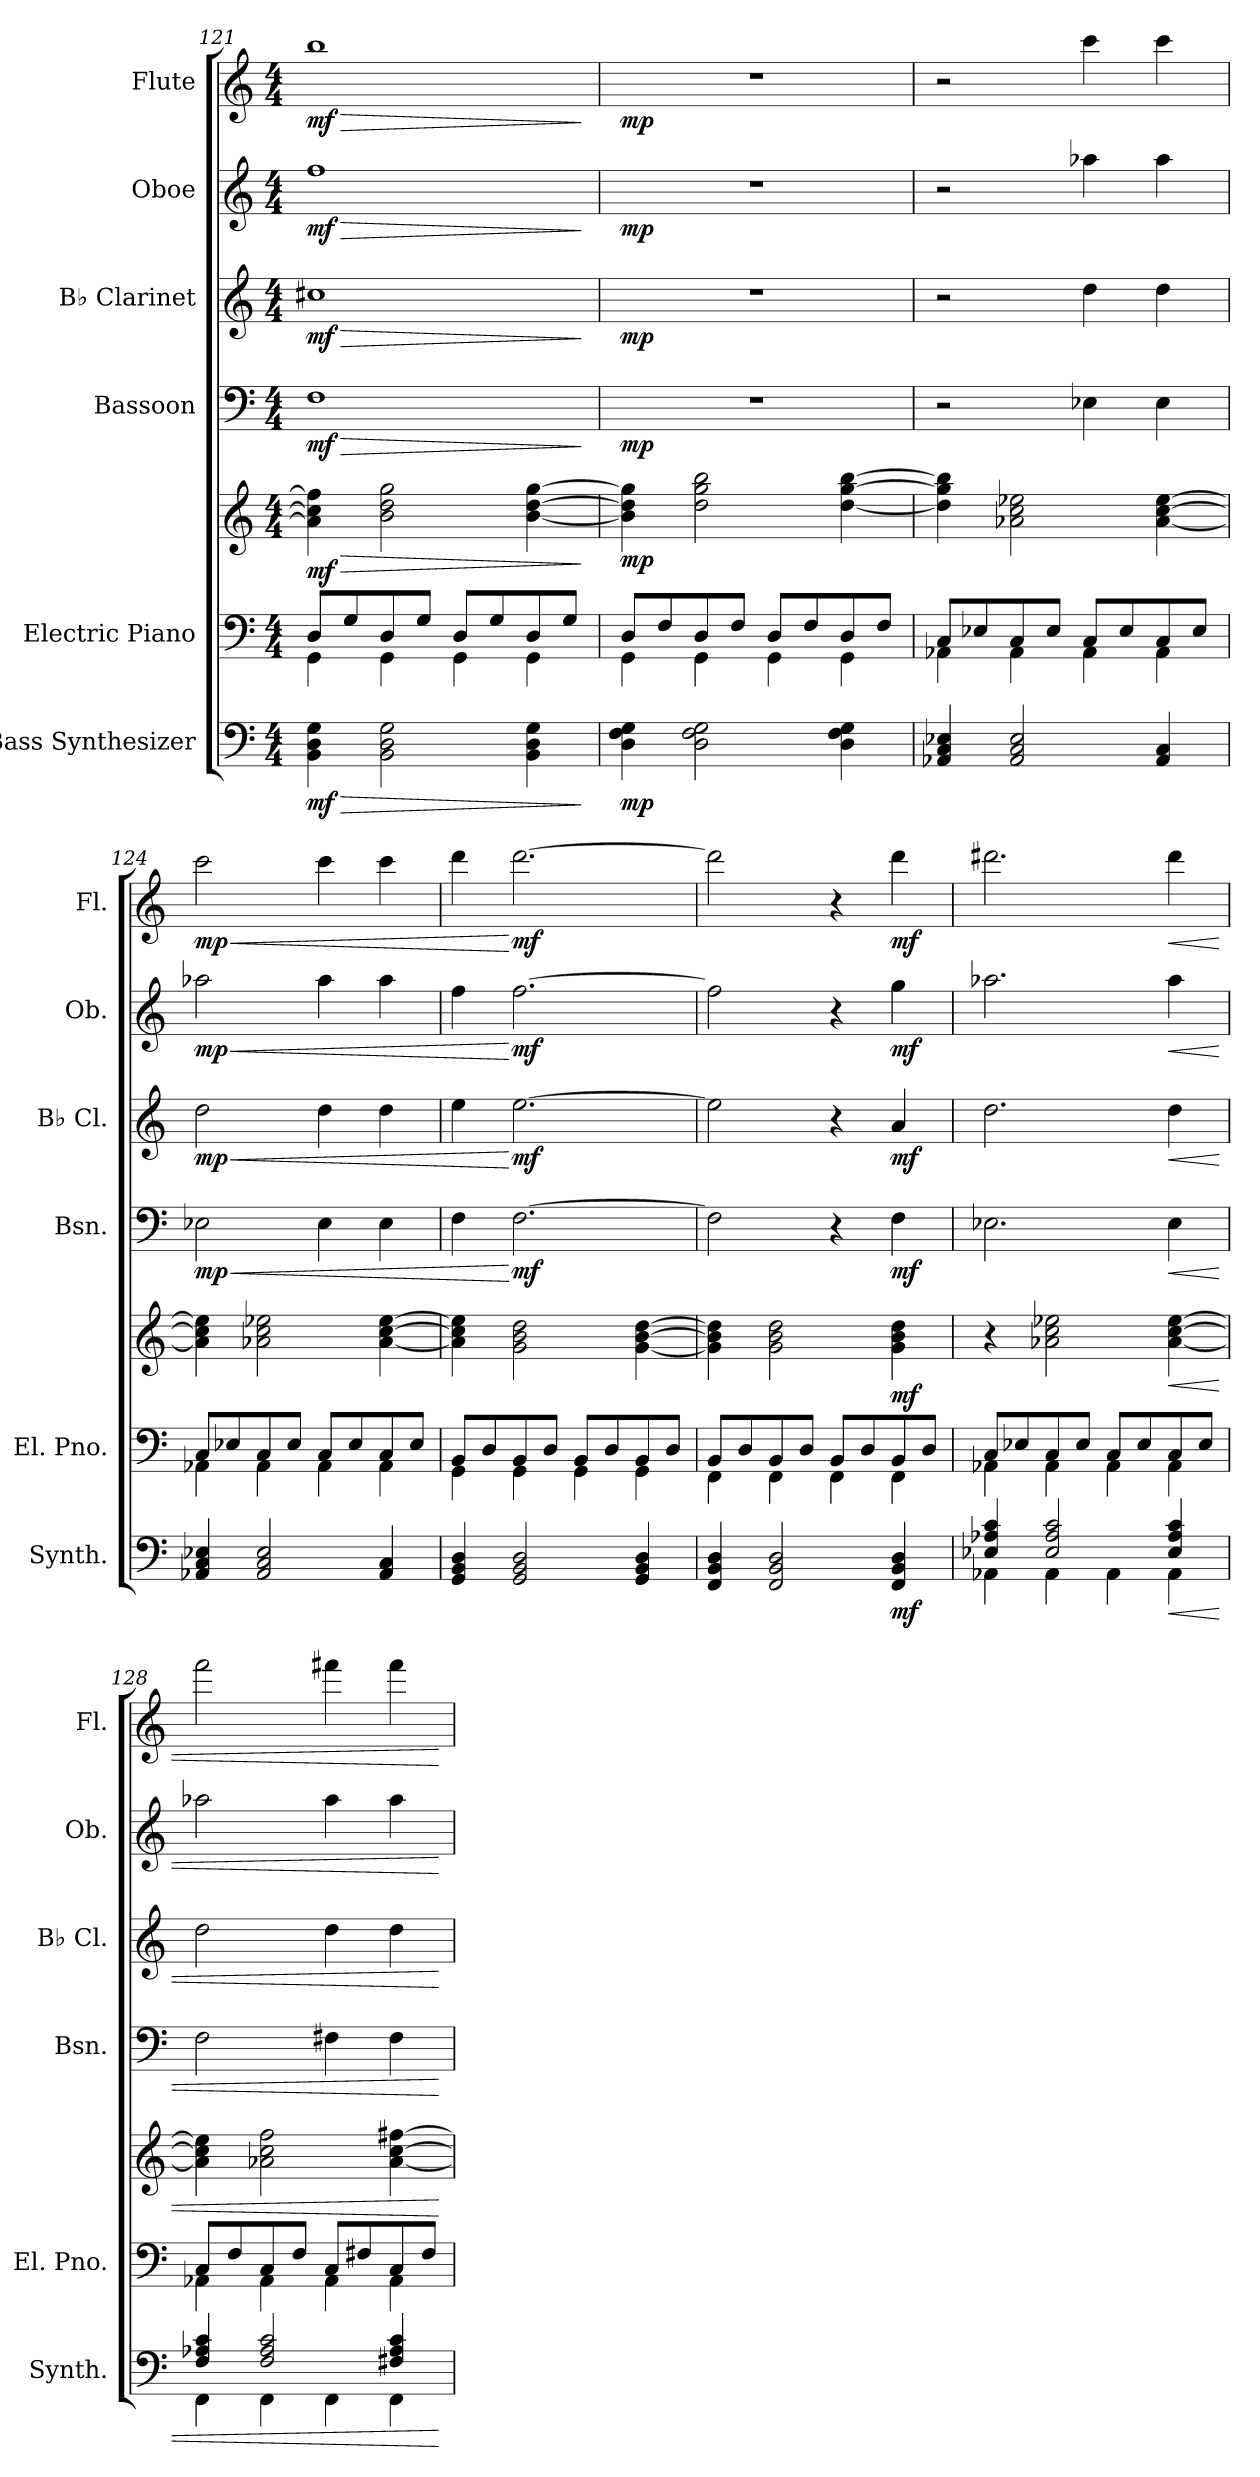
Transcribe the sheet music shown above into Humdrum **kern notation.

**kern	**dynam	**kern	**kern	**dynam	**kern	**dynam	**kern	**dynam	**kern	**dynam	**kern	**dynam
*part6	*part6	*part5	*part5	*part5	*part4	*part4	*part3	*part3	*part2	*part2	*part1	*part1
*staff7	*staff7	*staff6	*staff5	*staff5/6	*staff4	*staff4	*staff3	*staff3	*staff2	*staff2	*staff1	*staff1
*I"Bass Synthesizer	*	*I"Electric Piano	*	*	*I"Bassoon	*	*I"B♭ Clarinet	*	*I"Oboe	*	*I"Flute	*
*I'Synth.	*	*I'El. Pno.	*	*	*I'Bsn.	*	*I'B♭ Cl.	*	*I'Ob.	*	*I'Fl.	*
!!LO:PB:g=z
*clefF4	*	*clefF4	*clefG2	*	*clefF4	*	*clefG2	*	*clefG2	*	*clefG2	*
*	*	*	*	*	*	*	*ITrd1c2	*	*	*	*	*
*k[]	*	*k[]	*k[]	*	*k[]	*	*k[b-e-]	*	*k[]	*	*k[]	*
*M4/4	*	*M4/4	*M4/4	*	*M4/4	*	*M4/4	*	*M4/4	*	*M4/4	*
=121	=121	=121	=121	=121	=121	=121	=121	=121	=121	=121	=121	=121
!	!LO:HP:b	!	!	!LO:HP:b	!	!LO:HP:b	!	!LO:HP:b	!	!LO:HP:b	!	!LO:HP:b
*	*	*^	*	*	*	*	*	*	*	*	*	*
!	!LO:DY:n=1:b	!	!	!	!LO:DY:n=1:b	!	!LO:DY:n=1:b	!	!LO:DY:n=1:b	!	!LO:DY:n=1:b	!	!LO:DY:n=1:b
4BB\ 4D\ 4G\	> mf	8D/L	4GG\	4a-\] 4cc\] 4ff#\]	> mf	1F	> mf	1bn	> mf	1ff	> mf	1bb	> mf
.	.	8G/	.	.	.	.	.	.	.	.	.	.	.
2BB\ 2D\ 2G\	.	8D/	4GG\	2b\ 2dd\ 2gg\	.	.	.	.	.	.	.	.	.
.	.	8G/J	.	.	.	.	.	.	.	.	.	.	.
.	.	8D/L	4GG\	.	.	.	.	.	.	.	.	.	.
.	.	8G/	.	.	.	.	.	.	.	.	.	.	.
4BB\ 4D\ 4G\	.	8D/	4GG\	[4b\ [4dd\ [4gg\	.	.	.	.	.	.	.	.	.
.	.	8G/J	.	.	.	.	.	.	.	.	.	.	.
*	*	*v	*v	*	*	*	*	*	*	*	*	*	*
.	]	.	.	]	.	]	.	]	.	]	.	]
=122	=122	=122	=122	=122	=122	=122	=122	=122	=122	=122	=122	=122
*	*	*^	*	*	*	*	*	*	*	*	*	*
!	!LO:DY:b	!	!	!	!LO:DY:b	!	!LO:DY:b	!	!LO:DY:b	!	!LO:DY:b	!	!LO:DY:b
4D\ 4F\ 4G\	mp	8D/L	4GG\	4b\] 4dd\] 4gg\]	mp	1r	mp	1r	mp	1r	mp	1r	mp
.	.	8F/	.	.	.	.	.	.	.	.	.	.	.
2D\ 2F\ 2G\	.	8D/	4GG\	2dd\ 2gg\ 2bb\	.	.	.	.	.	.	.	.	.
.	.	8F/J	.	.	.	.	.	.	.	.	.	.	.
.	.	8D/L	4GG\	.	.	.	.	.	.	.	.	.	.
.	.	8F/	.	.	.	.	.	.	.	.	.	.	.
4D\ 4F\ 4G\	.	8D/	4GG\	[4dd\ [4gg\ [4bb\	.	.	.	.	.	.	.	.	.
.	.	8F/J	.	.	.	.	.	.	.	.	.	.	.
=123	=123	=123	=123	=123	=123	=123	=123	=123	=123	=123	=123	=123	=123
4AA-X/ 4C/ 4E-X/	.	8C/L	4AA-X\	4dd\] 4gg\] 4bb\]	.	2r	.	2r	.	2r	.	2r	.
.	.	8E-X/	.	.	.	.	.	.	.	.	.	.	.
2AA-/ 2C/ 2E-/	.	8C/	4AA-\	2a-X\ 2cc\ 2ee-X\	.	.	.	.	.	.	.	.	.
.	.	8E-/J	.	.	.	.	.	.	.	.	.	.	.
.	.	8C/L	4AA-\	.	.	4E-X\	.	4cc\	.	4aa-X\	.	4ccc\	.
.	.	8E-/	.	.	.	.	.	.	.	.	.	.	.
4AA-/ 4C/	.	8C/	4AA-\	[4a-\ [4cc\ [4ee-\	.	4E-\	.	4cc\	.	4aa-\	.	4ccc\	.
.	.	8E-/J	.	.	.	.	.	.	.	.	.	.	.
=124	=124	=124	=124	=124	=124	=124	=124	=124	=124	=124	=124	=124	=124
!	!	!	!	!	!	!	!LO:HP:b	!	!LO:HP:b	!	!LO:HP:b	!	!LO:HP:b
!	!	!	!	!	!	!	!LO:DY:n=1:b	!	!LO:DY:n=1:b	!	!LO:DY:n=1:b	!	!LO:DY:n=1:b
4AA-X/ 4C/ 4E-X/	.	8C/L	4AA-X\	4a-\] 4cc\] 4ee-\]	.	2E-X\	< mp	2cc\	< mp	2aa-X\	< mp	2ccc\	< mp
.	.	8E-X/	.	.	.	.	.	.	.	.	.	.	.
2AA-/ 2C/ 2E-/	.	8C/	4AA-\	2a-X\ 2cc\ 2ee-X\	.	.	.	.	.	.	.	.	.
.	.	8E-/J	.	.	.	.	.	.	.	.	.	.	.
.	.	8C/L	4AA-\	.	.	4E-\	.	4cc\	.	4aa-\	.	4ccc\	.
.	.	8E-/	.	.	.	.	.	.	.	.	.	.	.
4AA-/ 4C/	.	8C/	4AA-\	[4a-\ [4cc\ [4ee-\	.	4E-\	.	4cc\	.	4aa-\	.	4ccc\	.
.	.	8E-/J	.	.	.	.	.	.	.	.	.	.	.
=125	=125	=125	=125	=125	=125	=125	=125	=125	=125	=125	=125	=125	=125
4GG/ 4BB/ 4D/	.	8BB/L	4GG\	4a-\] 4cc\] 4ee-\]	.	4F\	.	4dd\	.	4ff\	.	4ddd\	.
.	.	8D/	.	.	.	.	.	.	.	.	.	.	.
!	!	!	!	!	!	!	!LO:DY:n=1:b	!	!LO:DY:n=1:b	!	!LO:DY:n=1:b	!	!LO:DY:n=1:b
2GG/ 2BB/ 2D/	.	8BB/	4GG\	2g\ 2b\ 2dd\	.	[2.F\	[ mf	[2.dd\	[ mf	[2.ff\	[ mf	[2.ddd\	[ mf
.	.	8D/J	.	.	.	.	.	.	.	.	.	.	.
.	.	8BB/L	4GG\	.	.	.	.	.	.	.	.	.	.
.	.	8D/	.	.	.	.	.	.	.	.	.	.	.
4GG/ 4BB/ 4D/	.	8BB/	4GG\	[4g\ [4b\ [4dd\	.	.	.	.	.	.	.	.	.
.	.	8D/J	.	.	.	.	.	.	.	.	.	.	.
!!LO:PB:g=z
=126	=126	=126	=126	=126	=126	=126	=126	=126	=126	=126	=126	=126	=126
4FF/ 4BB/ 4D/	.	8BB/L	4FF\	4g\] 4b\] 4dd\]	.	2F\]	.	2dd\]	.	2ff\]	.	2ddd\]	.
.	.	8D/	.	.	.	.	.	.	.	.	.	.	.
2FF/ 2BB/ 2D/	.	8BB/	4FF\	2g\ 2b\ 2dd\	.	.	.	.	.	.	.	.	.
.	.	8D/J	.	.	.	.	.	.	.	.	.	.	.
.	.	8BB/L	4FF\	.	.	4r	.	4r	.	4r	.	4r	.
.	.	8D/	.	.	.	.	.	.	.	.	.	.	.
!	!LO:DY:b	!	!	!	!LO:DY:b	!	!LO:DY:b	!	!LO:DY:b	!	!LO:DY:b	!	!LO:DY:b
4FF/ 4BB/ 4D/	mf	8BB/	4FF\	4g\ 4b\ 4dd\	mf	4F\	mf	4g/	mf	4gg\	mf	4ddd\	mf
.	.	8D/J	.	.	.	.	.	.	.	.	.	.	.
=127	=127	=127	=127	=127	=127	=127	=127	=127	=127	=127	=127	=127	=127
*^	*	*	*	*	*	*	*	*	*	*	*	*	*
4E-X/ 4A-X/ 4c/	4AA-X\	.	8C/L	4AA-X\	4r	.	2.E-X\	.	2.cc\	.	2.aa-X\	.	2.ddd#X\	.
.	.	.	8E-X/	.	.	.	.	.	.	.	.	.	.	.
2E-/ 2A-/ 2c/	4AA-\	.	8C/	4AA-\	2a-X\ 2cc\ 2ee-X\	.	.	.	.	.	.	.	.	.
.	.	.	8E-/J	.	.	.	.	.	.	.	.	.	.	.
.	4AA-\	.	8C/L	4AA-\	.	.	.	.	.	.	.	.	.	.
.	.	.	8E-/	.	.	.	.	.	.	.	.	.	.	.
!	!	!LO:HP:b	!	!	!	!LO:HP:b	!	!LO:HP:b	!	!LO:HP:b	!	!LO:HP:b	!	!LO:HP:b
4E-/ 4A-/ 4c/	4AA-\	<	8C/	4AA-\	[4a-\ [4cc\ [4ee-\	<	4E-\	<	4cc\	<	4aa-\	<	4ddd#\	<
.	.	.	8E-/J	.	.	.	.	.	.	.	.	.	.	.
=128	=128	=128	=128	=128	=128	=128	=128	=128	=128	=128	=128	=128	=128	=128
4F/ 4A-X/ 4c/	4FF\	.	8C/L	4AA-X\	4a-\] 4cc\] 4ee-\]	.	2F\	.	2cc\	.	2aa-X\	.	2fff\	.
.	.	.	8F/	.	.	.	.	.	.	.	.	.	.	.
2F/ 2A-/ 2c/	4FF\	.	8C/	4AA-\	2a-X\ 2cc\ 2ff\	.	.	.	.	.	.	.	.	.
.	.	.	8F/J	.	.	.	.	.	.	.	.	.	.	.
.	4FF\	.	8C/L	4AA-\	.	.	4F#X\	.	4cc\	.	4aa-\	.	4fff#X\	.
.	.	.	8F#X/	.	.	.	.	.	.	.	.	.	.	.
4F#X/ 4A-/ 4c/	4FF\	.	8C/	4AA-\	[4a-\ [4cc\ [4ff#X\	.	4F#\	.	4cc\	.	4aa-\	.	4fff#\	.
.	.	.	8F#/J	.	.	.	.	.	.	.	.	.	.	.
*v	*v	*	*	*	*	*	*	*	*	*	*	*	*	*
*	*	*v	*v	*	*	*	*	*	*	*	*	*	*
.	[	.	.	[	.	[	.	[	.	[	.	[
=	=	=	=	=	=	=	=	=	=	=	=	=
*-	*-	*-	*-	*-	*-	*-	*-	*-	*-	*-	*-	*-
